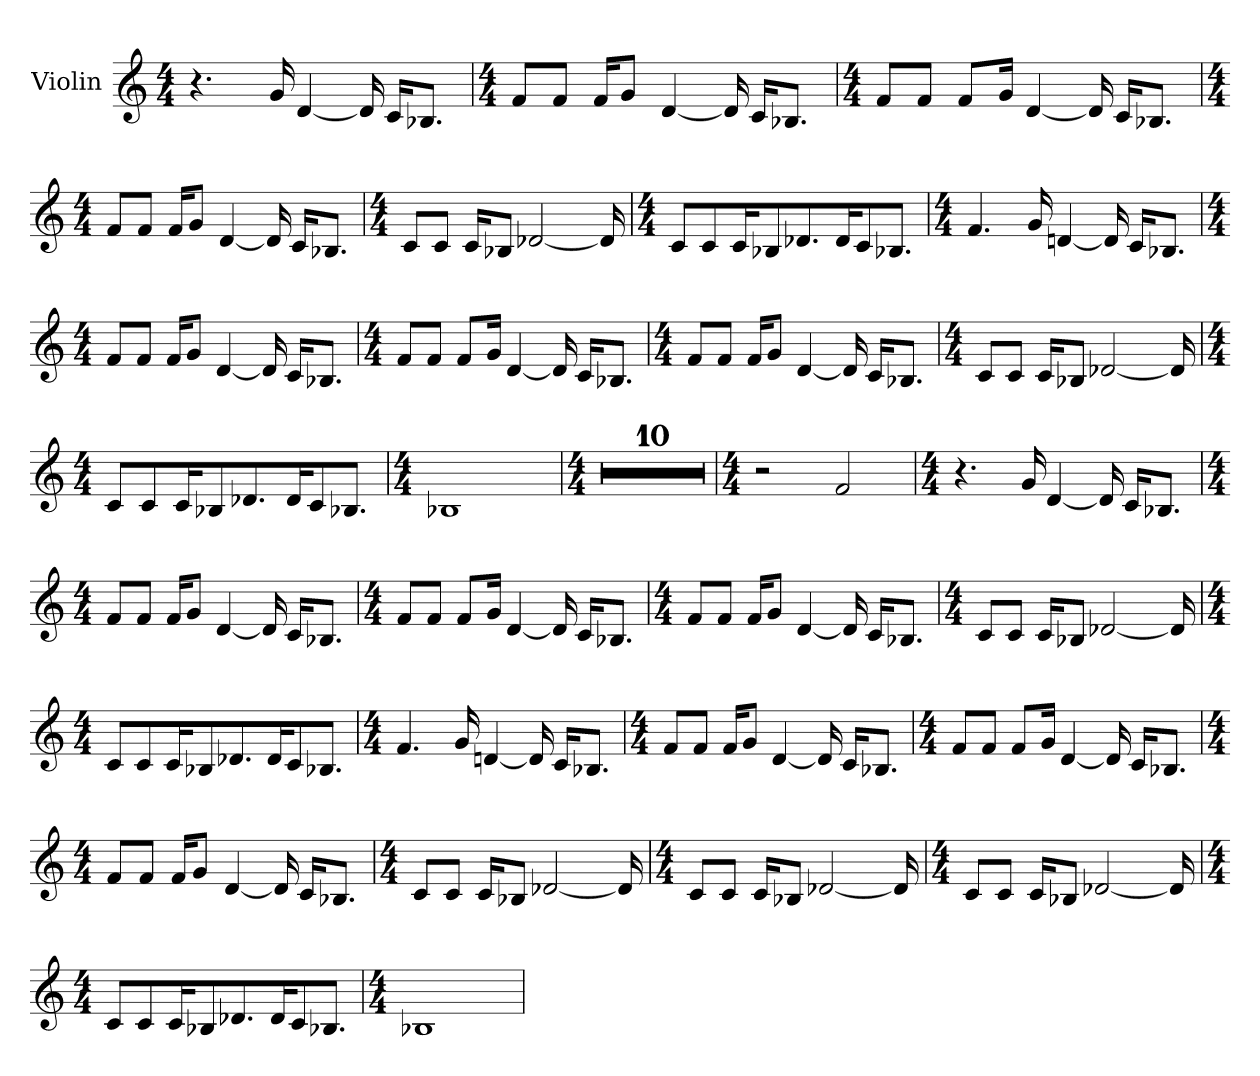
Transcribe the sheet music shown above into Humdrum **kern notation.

**kern
*part1
*staff1
*I"Violin
*I'Vln
*M4/4
=
4.r
16g
[4d
16d]
16cKL
8.B-XJ
=
*M4/4
8fL
8fJ
16fKL
8gJ
[4d
16d]
16cKL
8.B-XJ
=
*M4/4
8fL
8fJ
8fL
16gJk
[4d
16d]
16cKL
8.B-XJ
=
*M4/4
8fL
8fJ
16fKL
8gJ
[4d
16d]
16cKL
8.B-XJ
=
*M4/4
8cL
8cJ
16cKL
8B-XJ
[2d-X
16d-]
=
*M4/4
8cL
8cJ
16cKL
8B-X
8.d-XJ
16d-KL
8cJ
8.B-XJ
=
*M4/4
4.f
16g
[4dn
16d]
16cKL
8.B-XJ
=
*M4/4
8fL
8fJ
16fKL
8gJ
[4d
16d]
16cKL
8.B-XJ
=
*M4/4
8fL
8fJ
8fL
16gJk
[4d
16d]
16cKL
8.B-XJ
=
*M4/4
8fL
8fJ
16fKL
8gJ
[4d
16d]
16cKL
8.B-XJ
=
*M4/4
8cL
8cJ
16cKL
8B-XJ
[2d-X
16d-]
=
*M4/4
8cL
8cJ
16cKL
8B-X
8.d-XJ
16d-KL
8cJ
8.B-XJ
=
*M4/4
1B-X
=
*M4/4
1r
=
*M4/4
1r
=
*M4/4
1r
=
*M4/4
1r
=
*M4/4
1r
=
*M4/4
1r
=
*M4/4
1r
=
*M4/4
1r
=
*M4/4
1r
=
*M4/4
1r
=
*M4/4
2r
2f
=
*M4/4
4.r
16g
[4d
16d]
16cKL
8.B-XJ
=
*M4/4
8fL
8fJ
16fKL
8gJ
[4d
16d]
16cKL
8.B-XJ
=
*M4/4
8fL
8fJ
8fL
16gJk
[4d
16d]
16cKL
8.B-XJ
=
*M4/4
8fL
8fJ
16fKL
8gJ
[4d
16d]
16cKL
8.B-XJ
=
*M4/4
8cL
8cJ
16cKL
8B-XJ
[2d-X
16d-]
=
*M4/4
8cL
8cJ
16cKL
8B-X
8.d-XJ
16d-KL
8cJ
8.B-XJ
=
*M4/4
4.f
16g
[4dn
16d]
16cKL
8.B-XJ
=
*M4/4
8fL
8fJ
16fKL
8gJ
[4d
16d]
16cKL
8.B-XJ
=
*M4/4
8fL
8fJ
8fL
16gJk
[4d
16d]
16cKL
8.B-XJ
=
*M4/4
8fL
8fJ
16fKL
8gJ
[4d
16d]
16cKL
8.B-XJ
=
*M4/4
8cL
8cJ
16cKL
8B-XJ
[2d-X
16d-]
=
*M4/4
8cL
8cJ
16cKL
8B-XJ
[2d-X
16d-]
=
*M4/4
8cL
8cJ
16cKL
8B-XJ
[2d-X
16d-]
=
*M4/4
8cL
8cJ
16cKL
8B-X
8.d-XJ
16d-KL
8cJ
8.B-XJ
=
*M4/4
1B-X
=
*-
